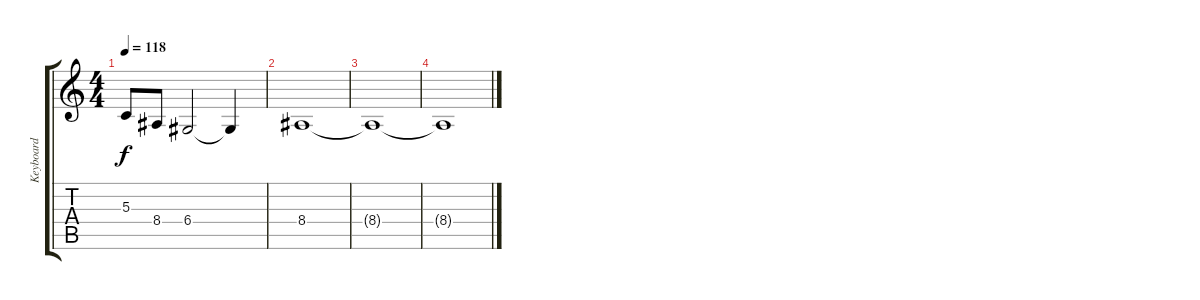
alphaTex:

\track ("Keyboard" "Keyboard") {instrument brasssection}
\staff {score tabs}
\tuning (E4 B3 G3 D3 A2 E2) {hide}
\ts (4 4)
\tempo 118
\clef g2
\ks c
5.3.8{dy f} 8.4.8 6.4.2 6.4{t}.4 |
8.4.1{volume 3} |
8.4{t}.1 |
8.4{t}.1
